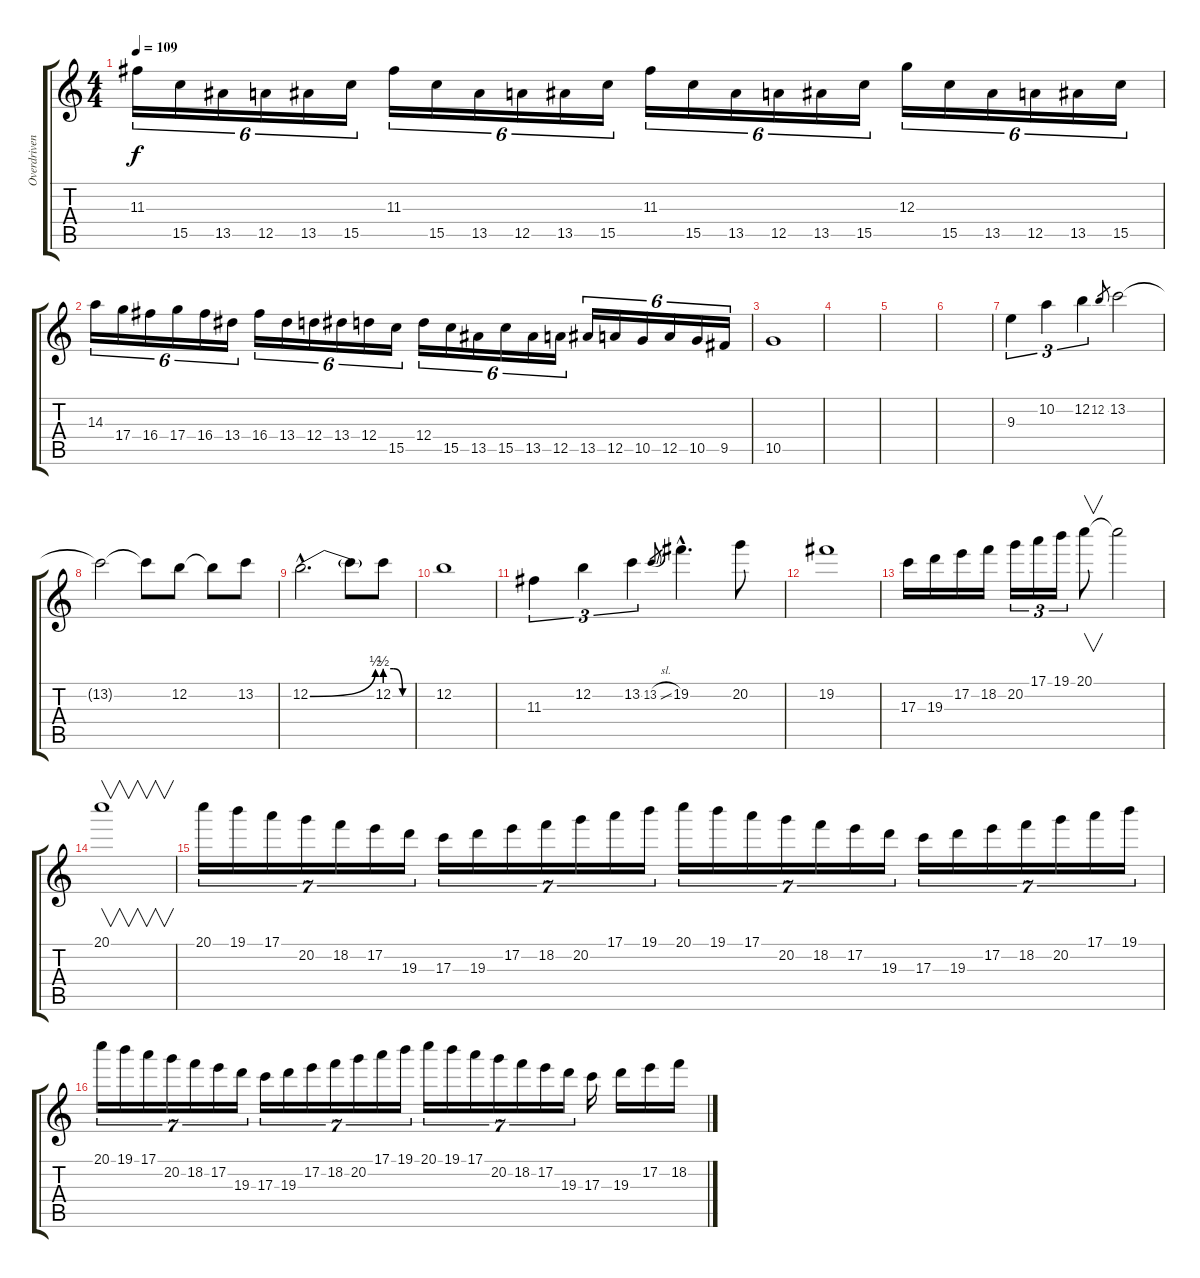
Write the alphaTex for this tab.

\track ("Overdriven Guitar 2" "Overdriven") {instrument overdrivenguitar}
\staff {score tabs}
\tuning (E4 B3 G3 D3 A2 E2) {hide}
\ts (4 4)
\tempo 109
\clef g2
\ks c
11.3.16{tu (6 4) dy f} 15.5.16{tu (6 4)} 13.5.16{tu (6 4)} 12.5.16{tu (6 4)} 13.5.16{tu (6 4)} 15.5.16{tu (6 4)} 11.3.16{tu (6 4)} 15.5.16{tu (6 4)} 13.5.16{tu (6 4)} 12.5.16{tu (6 4)} 13.5.16{tu (6 4)} 15.5.16{tu (6 4)} 11.3.16{tu (6 4)} 15.5.16{tu (6 4)} 13.5.16{tu (6 4)} 12.5.16{tu (6 4)} 13.5.16{tu (6 4)} 15.5.16{tu (6 4)} 12.3.16{tu (6 4)} 15.5.16{tu (6 4)} 13.5.16{tu (6 4)} 12.5.16{tu (6 4)} 13.5.16{tu (6 4)} 15.5.16{tu (6 4)} |
14.3.16{tu (6 4)} 17.4.16{tu (6 4)} 16.4.16{tu (6 4)} 17.4.16{tu (6 4)} 16.4.16{tu (6 4)} 13.4.16{tu (6 4)} 16.4.16{tu (6 4)} 13.4.16{tu (6 4)} 12.4.16{tu (6 4)} 13.4.16{tu (6 4)} 12.4.16{tu (6 4)} 15.5.16{tu (6 4)} 12.4.16{tu (6 4)} 15.5.16{tu (6 4)} 13.5.16{tu (6 4)} 15.5.16{tu (6 4)} 13.5.16{tu (6 4)} 12.5.16{tu (6 4)} 13.5.16{tu (6 4)} 12.5.16{tu (6 4)} 10.5.16{tu (6 4)} 12.5.16{tu (6 4)} 10.5.16{tu (6 4)} 9.5.16{tu (6 4)} |
10.5.1 |
|
|
|
9.3.4{tu (3 2)} 10.2.4{tu (3 2)} 12.2.4{tu (3 2)} 12.2.8{gr} 13.2.2 |
13.2{t}.2 13.2{t}.8 12.2.8 12.2{t}.8 13.2.8 |
12.2{be (bend 0 0 60 2) hac}.2{d} 12.2{t}.8 12.2{be (custom 0 2 20 2 40 0 60 0)}.8 |
12.2.1 |
11.3.4{tu (3 2)} 12.2.4{tu (3 2)} 13.2.4{tu (3 2)} 13.2{sl}.8{gr} 19.2{hac}.4{d} 20.2.8 |
19.2.1 |
17.3.16 19.3.16 17.2.16 18.2.16 20.2.16{tu (3 2)} 17.1.16{tu (3 2)} 19.1.16{tu (3 2)} 20.1.8{v} 20.1{t}.2 |
20.1.1{v} |
20.1.16{tu (7 4)} 19.1.16{tu (7 4)} 17.1.16{tu (7 4)} 20.2.16{tu (7 4)} 18.2.16{tu (7 4)} 17.2.16{tu (7 4)} 19.3.16{tu (7 4)} 17.3.16{tu (7 4)} 19.3.16{tu (7 4)} 17.2.16{tu (7 4)} 18.2.16{tu (7 4)} 20.2.16{tu (7 4)} 17.1.16{tu (7 4)} 19.1.16{tu (7 4)} 20.1.16{tu (7 4)} 19.1.16{tu (7 4)} 17.1.16{tu (7 4)} 20.2.16{tu (7 4)} 18.2.16{tu (7 4)} 17.2.16{tu (7 4)} 19.3.16{tu (7 4)} 17.3.16{tu (7 4)} 19.3.16{tu (7 4)} 17.2.16{tu (7 4)} 18.2.16{tu (7 4)} 20.2.16{tu (7 4)} 17.1.16{tu (7 4)} 19.1.16{tu (7 4)} |
20.1.16{tu (7 4)} 19.1.16{tu (7 4)} 17.1.16{tu (7 4)} 20.2.16{tu (7 4)} 18.2.16{tu (7 4)} 17.2.16{tu (7 4)} 19.3.16{tu (7 4)} 17.3.16{tu (7 4)} 19.3.16{tu (7 4)} 17.2.16{tu (7 4)} 18.2.16{tu (7 4)} 20.2.16{tu (7 4)} 17.1.16{tu (7 4)} 19.1.16{tu (7 4)} 20.1.16{tu (7 4)} 19.1.16{tu (7 4)} 17.1.16{tu (7 4)} 20.2.16{tu (7 4)} 18.2.16{tu (7 4)} 17.2.16{tu (7 4)} 19.3.16{tu (7 4)} 17.3.16 19.3.16 17.2.16 18.2.16
